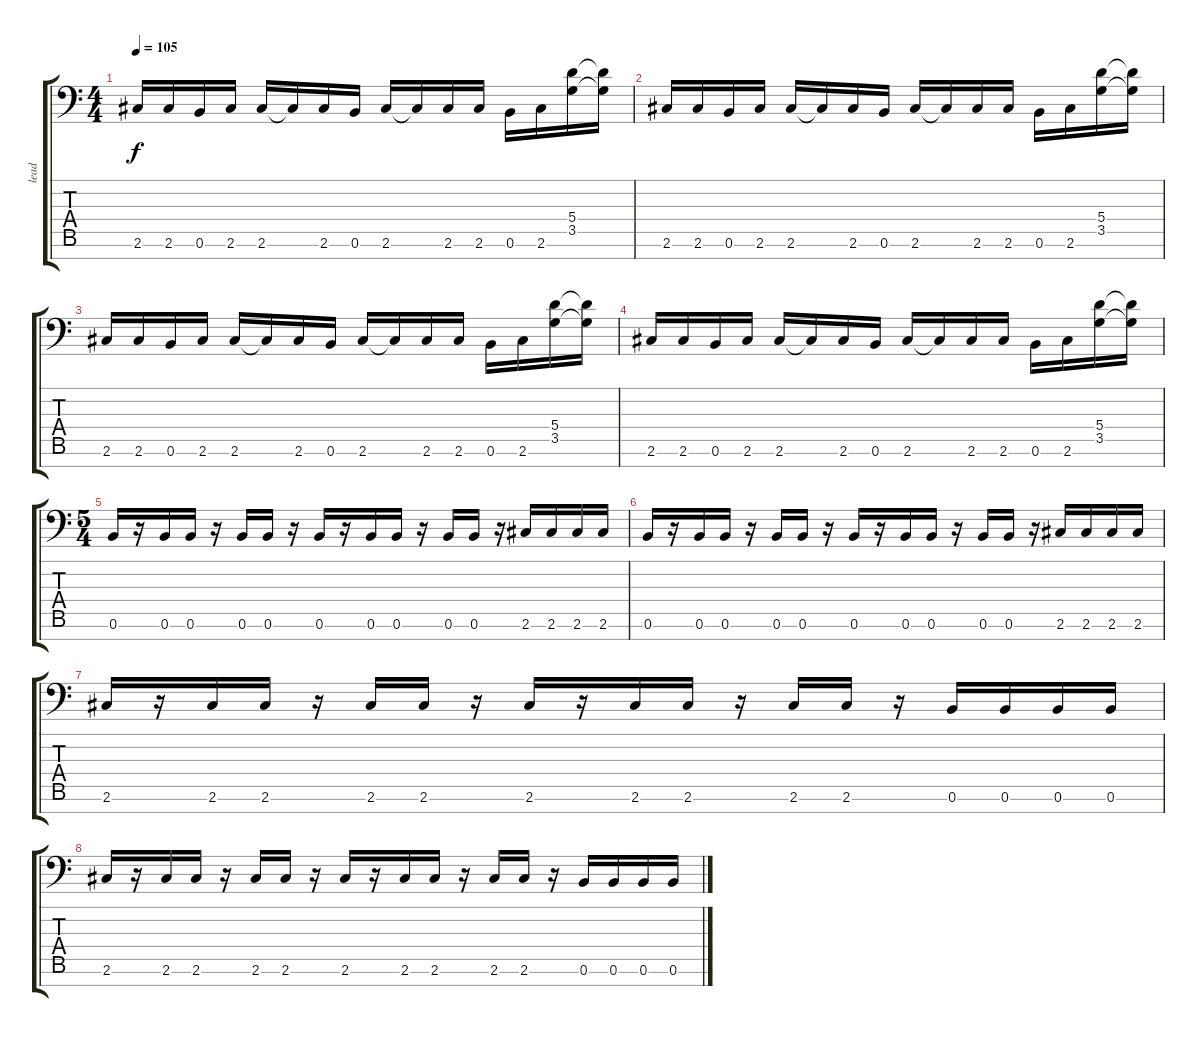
\track ("lead" "lead") {instrument distortionguitar}
\staff {score tabs}
\tuning (B3 G3 D3 A2 E2 B1 Gb1) {hide}
\ts (4 4)
\tempo 105
\clef f4
\ks c
2.6.16{dy f} 2.6.16 0.6.16 2.6.16 2.6.16 2.6{t}.16 2.6.16 0.6.16 2.6.16 2.6{t}.16 2.6.16 2.6.16 0.6.16 2.6.16 (5.4 3.5).16 (5.4{t} 3.5{t}).16 |
2.6.16 2.6.16 0.6.16 2.6.16 2.6.16 2.6{t}.16 2.6.16 0.6.16 2.6.16 2.6{t}.16 2.6.16 2.6.16 0.6.16 2.6.16 (5.4 3.5).16 (5.4{t} 3.5{t}).16 |
2.6.16 2.6.16 0.6.16 2.6.16 2.6.16 2.6{t}.16 2.6.16 0.6.16 2.6.16 2.6{t}.16 2.6.16 2.6.16 0.6.16 2.6.16 (5.4 3.5).16 (5.4{t} 3.5{t}).16 |
2.6.16 2.6.16 0.6.16 2.6.16 2.6.16 2.6{t}.16 2.6.16 0.6.16 2.6.16 2.6{t}.16 2.6.16 2.6.16 0.6.16 2.6.16 (5.4 3.5).16 (5.4{t} 3.5{t}).16 |
\ts (5 4)
0.6.16 r.16 0.6.16 0.6.16 r.16 0.6.16 0.6.16 r.16 0.6.16 r.16 0.6.16 0.6.16 r.16 0.6.16 0.6.16 r.16 2.6.16 2.6.16 2.6.16 2.6.16 |
0.6.16 r.16 0.6.16 0.6.16 r.16 0.6.16 0.6.16 r.16 0.6.16 r.16 0.6.16 0.6.16 r.16 0.6.16 0.6.16 r.16 2.6.16 2.6.16 2.6.16 2.6.16 |
2.6.16 r.16 2.6.16 2.6.16 r.16 2.6.16 2.6.16 r.16 2.6.16 r.16 2.6.16 2.6.16 r.16 2.6.16 2.6.16 r.16 0.6.16 0.6.16 0.6.16 0.6.16 |
2.6.16 r.16 2.6.16 2.6.16 r.16 2.6.16 2.6.16 r.16 2.6.16 r.16 2.6.16 2.6.16 r.16 2.6.16 2.6.16 r.16 0.6.16 0.6.16 0.6.16 0.6.16
